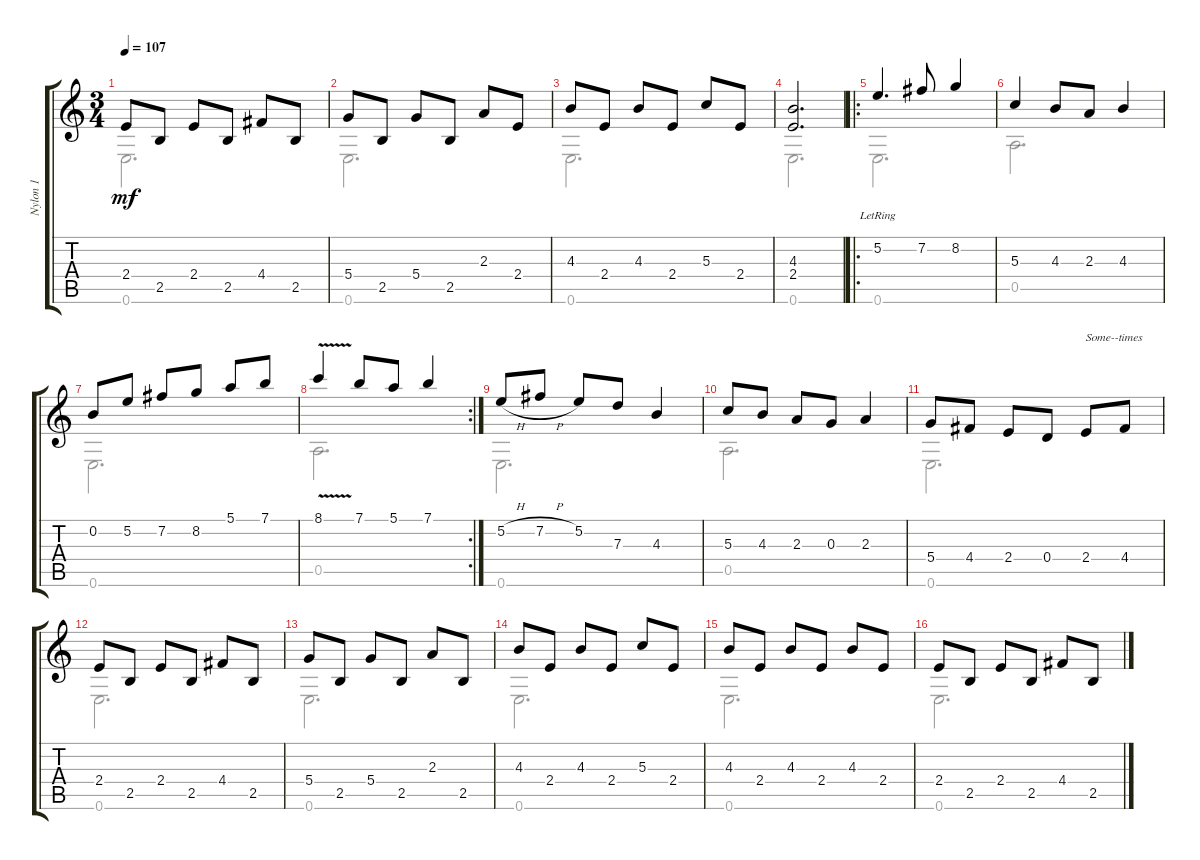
\track ("Nylon 1" "Nylon 1") {instrument acousticguitarsteel}
\staff {score tabs}
\tuning (E4 B3 G3 D3 A2 E2) {hide}
\voice
\ts (3 4)
\tempo 107
\clef g2
\ks c
2.4.8{dy mf} 2.5.8 2.4.8 2.5.8 4.4.8 2.5.8 |
5.4.8 2.5.8 5.4.8 2.5.8 2.3.8 2.4.8 |
4.3.8 2.4.8 4.3.8 2.4.8 5.3.8 2.4.8 |
(4.3 2.4).2{d} |
\ro
5.2{lr}.4{d} 7.2.8 8.2.4 |
5.3.4 4.3.8 2.3.8 4.3.4 |
0.2.8 5.2.8 7.2.8 8.2.8 5.1.8 7.1.8 |
\rc 2
8.1{v}.4 7.1.8 5.1.8 7.1.4 |
5.2{h}.8 7.2{h}.8 5.2.8 7.3.8 4.3.4 |
5.3.8 4.3.8 2.3.8 0.3.8 2.3.4 |
5.4.8 4.4.8 2.4.8 0.4.8 2.4.8{txt "Some--times"} 4.4.8 |
2.4.8 2.5.8 2.4.8 2.5.8 4.4.8 2.5.8 |
5.4.8 2.5.8 5.4.8 2.5.8 2.3.8 2.5.8 |
4.3.8 2.4.8 4.3.8 2.4.8 5.3.8 2.4.8 |
4.3.8 2.4.8 4.3.8 2.4.8 4.3.8 2.4.8 |
2.4.8 2.5.8 2.4.8 2.5.8 4.4.8 2.5.8
\voice
\clef g2
\ottava regular
\simile none
\ks c
0.6.2{d dy mf} |
0.6.2{d} |
0.6.2{d} |
0.6.2{d} |
0.6.2{d} |
0.5.2{d} |
0.6.2{d} |
0.5.2{d} |
0.6.2{d} |
0.5.2{d} |
0.6.2{d} |
0.6.2{d} |
0.6.2{d} |
0.6.2{d} |
0.6.2{d} |
0.6.2{d}
